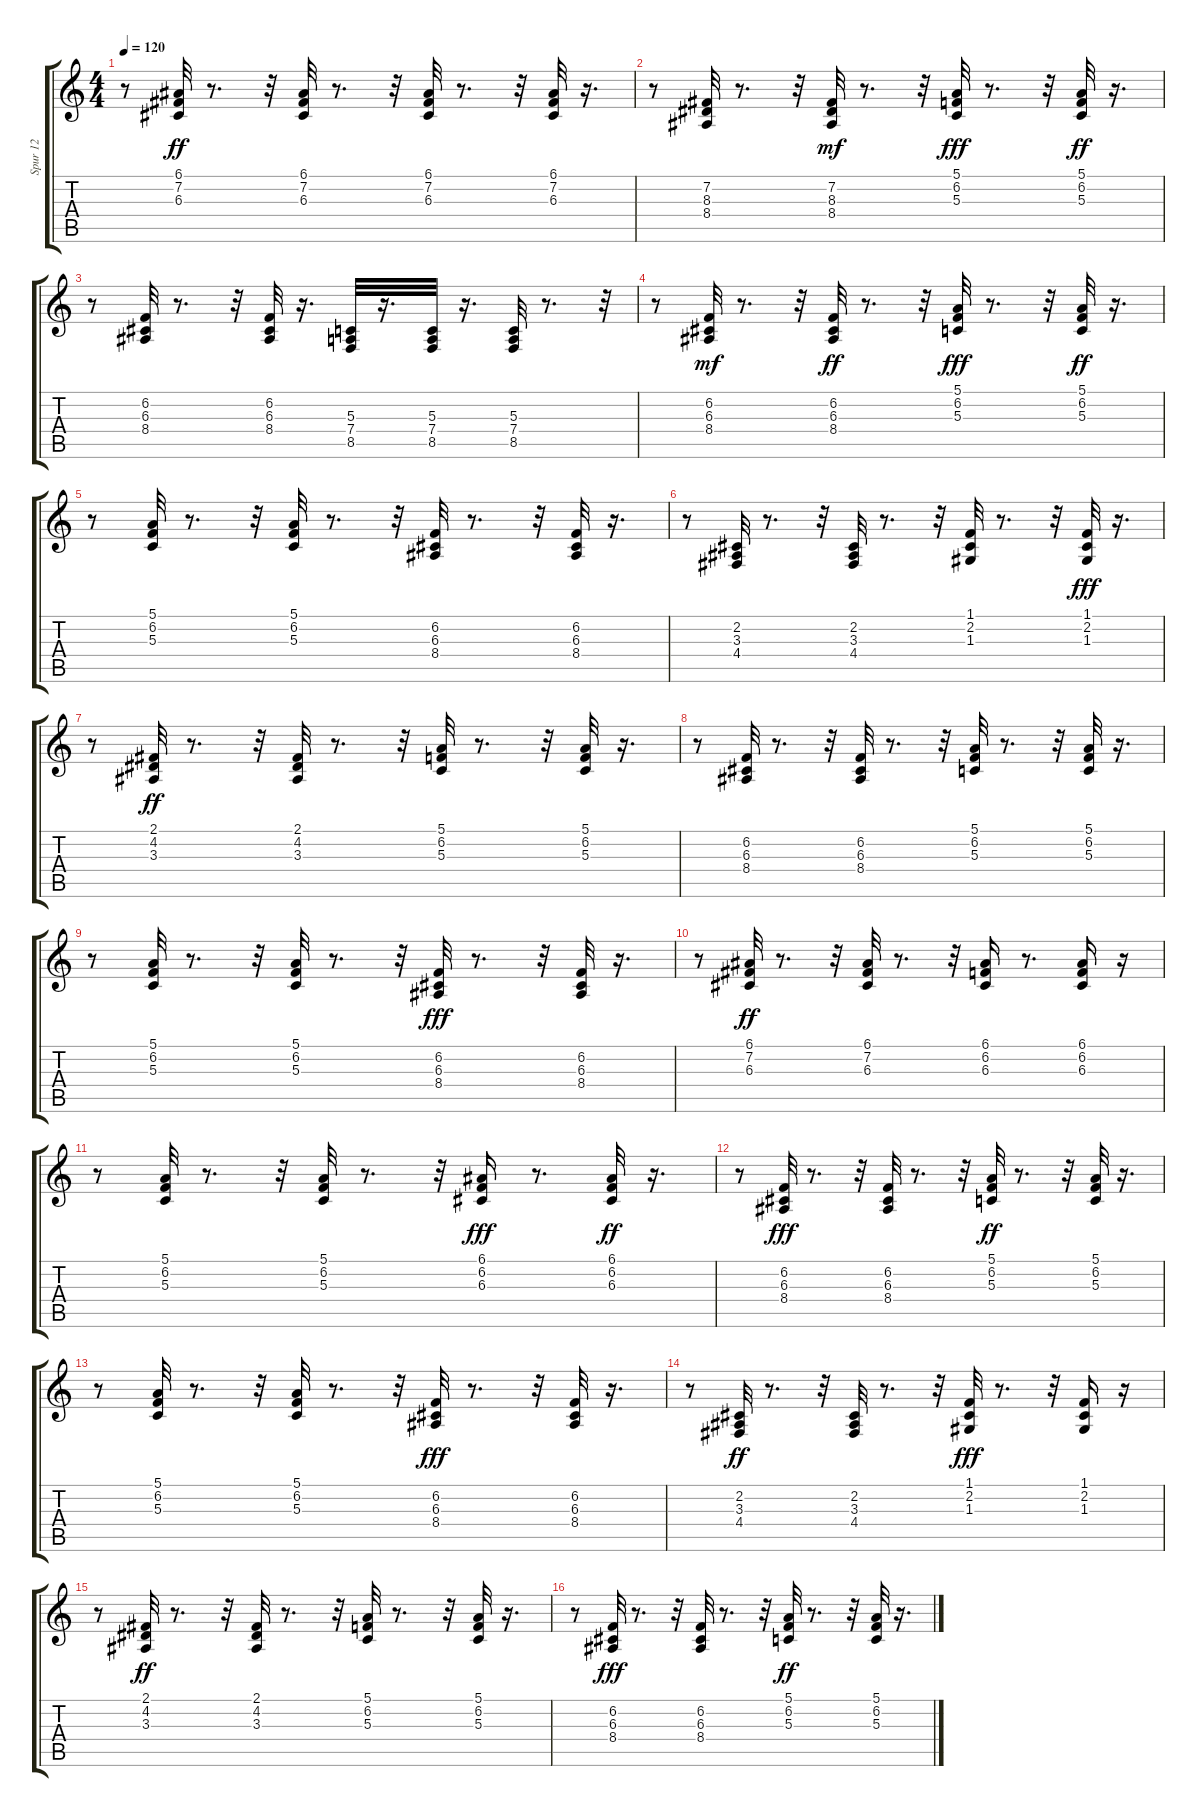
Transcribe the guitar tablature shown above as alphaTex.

\track ("Spur 12" "Spur 12") {instrument acousticgrandpiano}
\staff {score tabs}
\tuning (E4 B3 G3 D3 A2 E2) {hide}
\ts (4 4)
\tempo 120
\clef g2
\ks c
r.8{dy ff} (6.1 7.2 6.3).32 r.8{d} r.32 (6.1 7.2 6.3).32 r.8{d} r.32 (6.1 7.2 6.3).32 r.8{d} r.32 (6.1 7.2 6.3).32 r.16{d} |
r.8 (7.2 8.3 8.4).32 r.8{d} r.32 (7.2 8.3 8.4).32{dy mf} r.8{d} r.32 (5.1 6.2 5.3).32{dy fff} r.8{d} r.32 (5.1 6.2 5.3).32{dy ff} r.16{d} |
r.8 (6.2 6.3 8.4).32{instrument acousticgrandpiano} r.8{d} r.32 (6.2 6.3 8.4).32 r.16{d} (5.3 7.4 8.5).32 r.16{d} (5.3 7.4 8.5).32 r.16{d} (5.3 7.4 8.5).32 r.8{d} r.32 |
r.8 (6.2 6.3 8.4).32{dy mf instrument acousticgrandpiano} r.8{d} r.32 (6.2 6.3 8.4).32{dy ff} r.8{d} r.32 (5.1 6.2 5.3).32{dy fff} r.8{d} r.32 (5.1 6.2 5.3).32{dy ff} r.16{d} |
r.8 (5.1 6.2 5.3).32 r.8{d} r.32 (5.1 6.2 5.3).32 r.8{d} r.32 (6.2 6.3 8.4).32 r.8{d} r.32 (6.2 6.3 8.4).32 r.16{d} |
r.8 (2.2 3.3 4.4).32{instrument acousticgrandpiano} r.8{d} r.32 (2.2 3.3 4.4).32 r.8{d} r.32 (1.1 2.2 1.3).32 r.8{d} r.32 (1.1 2.2 1.3).32{dy fff} r.16{d} |
r.8 (2.1 4.2 3.3).32{dy ff} r.8{d} r.32 (2.1 4.2 3.3).32 r.8{d} r.32 (5.1 6.2 5.3).32 r.8{d} r.32 (5.1 6.2 5.3).32 r.16{d} |
r.8 (6.2 6.3 8.4).32 r.8{d} r.32 (6.2 6.3 8.4).32 r.8{d} r.32 (5.1 6.2 5.3).32 r.8{d} r.32 (5.1 6.2 5.3).32 r.16{d} |
r.8 (5.1 6.2 5.3).32 r.8{d} r.32 (5.1 6.2 5.3).32 r.8{d} r.32 (6.2 6.3 8.4).32{dy fff} r.8{d} r.32 (6.2 6.3 8.4).32 r.16{d} |
r.8 (6.1 7.2 6.3).32{dy ff instrument acousticgrandpiano} r.8{d} r.32 (6.1 7.2 6.3).32 r.8{d} r.32 (6.1 6.2 6.3).16 r.8{d} (6.1 6.2 6.3).16 r.16 |
r.8 (5.1 6.2 5.3).32 r.8{d} r.32 (5.1 6.2 5.3).32 r.8{d} r.32 (6.1 6.2 6.3).16{dy fff} r.8{d} (6.1 6.2 6.3).32{dy ff} r.16{d} |
r.8 (6.2 6.3 8.4).32{dy fff instrument acousticgrandpiano} r.8{d} r.32 (6.2 6.3 8.4).32 r.8{d} r.32 (5.1 6.2 5.3).32{dy ff} r.8{d} r.32 (5.1 6.2 5.3).32 r.16{d} |
r.8 (5.1 6.2 5.3).32 r.8{d} r.32 (5.1 6.2 5.3).32 r.8{d} r.32 (6.2 6.3 8.4).32{dy fff} r.8{d} r.32 (6.2 6.3 8.4).32 r.16{d} |
r.8 (2.2 3.3 4.4).32{dy ff} r.8{d} r.32 (2.2 3.3 4.4).32 r.8{d} r.32 (1.1 2.2 1.3).32{dy fff} r.8{d} r.32 (1.1 2.2 1.3).16 r.16 |
r.8 (2.1 4.2 3.3).32{dy ff} r.8{d} r.32 (2.1 4.2 3.3).32 r.8{d} r.32 (5.1 6.2 5.3).32 r.8{d} r.32 (5.1 6.2 5.3).32 r.16{d} |
r.8 (6.2 6.3 8.4).32{dy fff} r.8{d} r.32 (6.2 6.3 8.4).32 r.8{d} r.32 (5.1 6.2 5.3).32{dy ff} r.8{d} r.32 (5.1 6.2 5.3).32 r.16{d}
